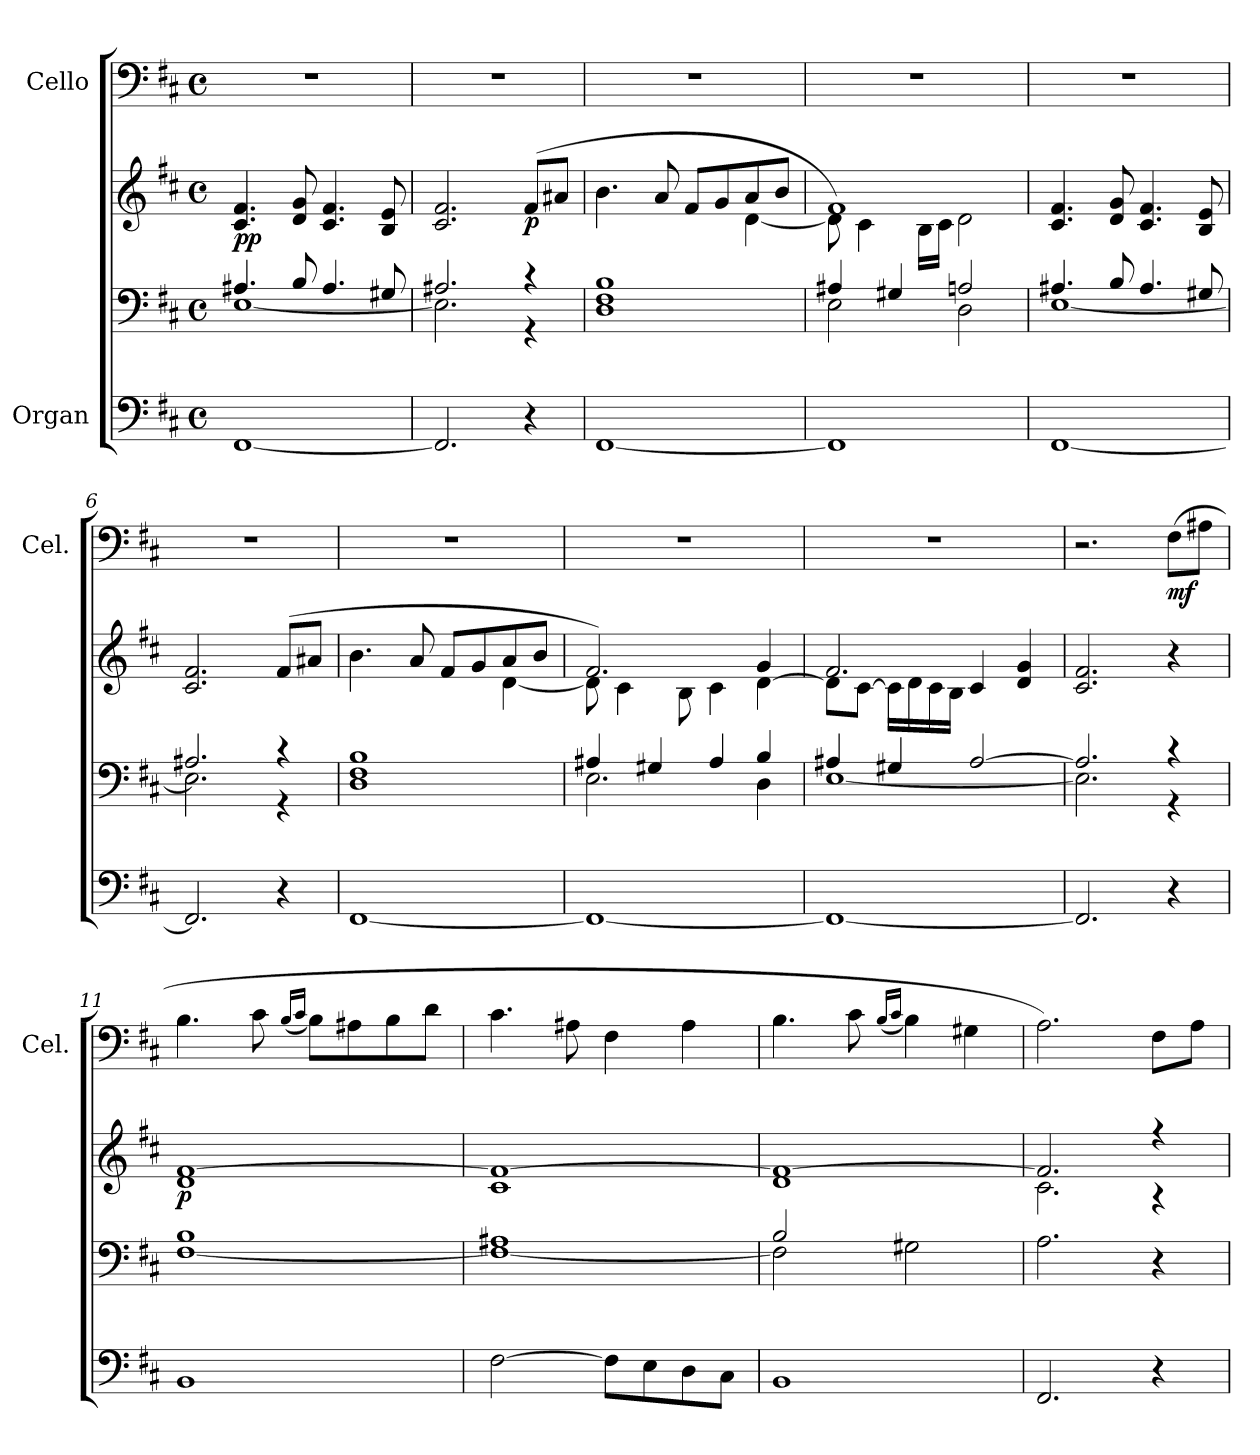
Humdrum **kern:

**kern	**kern	**kern	**dynam	**kern	**dynam
*part2	*part2	*part2	*part2	*part1	*part1
*staff4	*staff3	*staff2	*staff2/3/4	*staff1	*staff1
*I"Organ	*	*	*	*I"Cello	*
*	*	*	*	*I'Cel.	*
*clefF4	*clefF4	*clefG2	*	*clefF4	*
*k[f#c#]	*k[f#c#]	*k[f#c#]	*	*k[f#c#]	*
*M4/4	*M4/4	*M4/4	*	*M4/4	*
*met(c)	*met(c)	*met(c)	*	*met(c)	*
=1	=1	=1	=1	=1	=1
*	*^	*	*	*	*
!	!	!	!	!LO:DY:b	!	!
[1FF#	4.A#X/	[1E	4.c#/ 4.f#/	pp	1r	.
.	8B/	.	8d/ 8g/	.	.	.
.	4.A#/	.	4.c#/ 4.f#/	.	.	.
.	8G#X/	.	8B/ 8e/	.	.	.
=2	=2	=2	=2	=2	=2	=2
2.FF#/]	2.A#X/	2.E\]	2.c#/ 2.f#/	.	1r	.
!	!	!	!	!LO:DY:b	!	!
4r	4r	4r	(8f#/L	p	.	.
.	.	.	8a#X/J	.	.	.
=3	=3	=3	=3	=3	=3	=3
*	*	*	*^	*	*	*
[1FF#	1B	1D 1F#	4.b\	2.ryy	.	1r	.
.	.	.	8a/	.	.	.	.
.	.	.	8f#/L	.	.	.	.
.	.	.	8g/	.	.	.	.
.	.	.	8a/	[4d\	.	.	.
.	.	.	8b/J	.	.	.	.
=4	=4	=4	=4	=4	=4	=4	=4
1FF#]	4A#X/	2E\	1f#)	8d\]	.	1r	.
.	.	.	.	4c#\	.	.	.
.	4G#X/	.	.	.	.	.	.
.	.	.	.	16B\LL	.	.	.
.	.	.	.	16c#\JJ	.	.	.
.	2An/	2D\	.	2d\	.	.	.
*	*	*	*v	*v	*	*	*
=5	=5	=5	=5	=5	=5	=5
[1FF#	4.A#X/	[1E	4.c#/ 4.f#/	.	1r	.
.	8B/	.	8d/ 8g/	.	.	.
.	4.A#/	.	4.c#/ 4.f#/	.	.	.
.	8G#X/	.	8B/ 8e/	.	.	.
=6	=6	=6	=6	=6	=6	=6
2.FF#/]	2.A#X/	2.E\]	2.c#/ 2.f#/	.	1r	.
4r	4r	4r	(8f#/L	.	.	.
.	.	.	8a#X/J	.	.	.
=7	=7	=7	=7	=7	=7	=7
*	*	*	*^	*	*	*
[1FF#	1B	1D 1F#	4.b\	2.ryy	.	1r	.
.	.	.	8a/	.	.	.	.
.	.	.	8f#/L	.	.	.	.
.	.	.	8g/	.	.	.	.
.	.	.	8a/	[4d\	.	.	.
.	.	.	8b/J	.	.	.	.
=8	=8	=8	=8	=8	=8	=8	=8
1FF#_	4A#X/	2.E\	2.f#/)	8d\]	.	1r	.
.	.	.	.	4c#\	.	.	.
.	4G#X/	.	.	.	.	.	.
.	.	.	.	8B\	.	.	.
.	4A#/	.	.	4c#\	.	.	.
.	4B/	4D\	[4d\	4g/	.	.	.
!!LO:LB:g=z
=9	=9	=9	=9	=9	=9	=9	=9
1FF#_	4A#X/	[1E	8d\L]	2.f#/	.	1r	.
.	.	.	[8c#\J	.	.	.	.
.	4G#X/	.	16c#\LL]	.	.	.	.
.	.	.	16d\	.	.	.	.
.	.	.	16c#\	.	.	.	.
.	.	.	16B\JJ	.	.	.	.
.	[2A#/	.	4c#/	.	.	.	.
.	.	.	4d/ 4g/	4ryy	.	.	.
*	*	*	*v	*v	*	*	*
=10	=10	=10	=10	=10	=10	=10
2.FF#/]	2.A#/]	2.E\]	2.c#/ 2.f#/	.	2.r	.
!	!	!	!	!	!	!LO:DY:b
4r	4r	4r	4r	.	(8F#\L	mf
.	.	.	.	.	8A#X\J	.
=11	=11	=11	=11	=11	=11	=11
*	*	*	*^	*	*	*
!	!	!	!	!	!LO:DY:b	!	!
1BB	1B	[1F#	[1f#	1d	p	4.B\	.
.	.	.	.	.	.	8c#\	.
.	.	.	.	.	.	(16qB/LL	.
.	.	.	.	.	.	16qc#/JJ	.
.	.	.	.	.	.	8B\L)	.
.	.	.	.	.	.	8A#X\	.
.	.	.	.	.	.	8B\	.
.	.	.	.	.	.	8d\J	.
=12	=12	=12	=12	=12	=12	=12	=12
[2F#\	1A#X	1F#_	1f#_	1c#	.	4.c#\	.
.	.	.	.	.	.	8A#X\	.
8F#\L]	.	.	.	.	.	4F#\	.
8E\	.	.	.	.	.	.	.
8D\	.	.	.	.	.	4A#\	.
8C#\J	.	.	.	.	.	.	.
=13	=13	=13	=13	=13	=13	=13	=13
1BB	2B/	2F#\]	1f#_	1d	.	4.B\	.
.	.	.	.	.	.	8c#\	.
.	.	.	.	.	.	(16qB/LL	.
.	.	.	.	.	.	16qc#/JJ	.
.	2G#X\	2ryy	.	.	.	4B\)	.
.	.	.	.	.	.	4G#X\	.
*	*v	*v	*	*	*	*	*
=14	=14	=14	=14	=14	=14	=14
2.FF#/	2.A\	2.f#/]	2.c#\	.	2.A\)	.
4r	4r	4r	4r	.	8F#\L	.
.	.	.	.	.	8A\J	.
*	*	*v	*v	*	*	*
=	=	=	=	=	=
*-	*-	*-	*-	*-	*-
